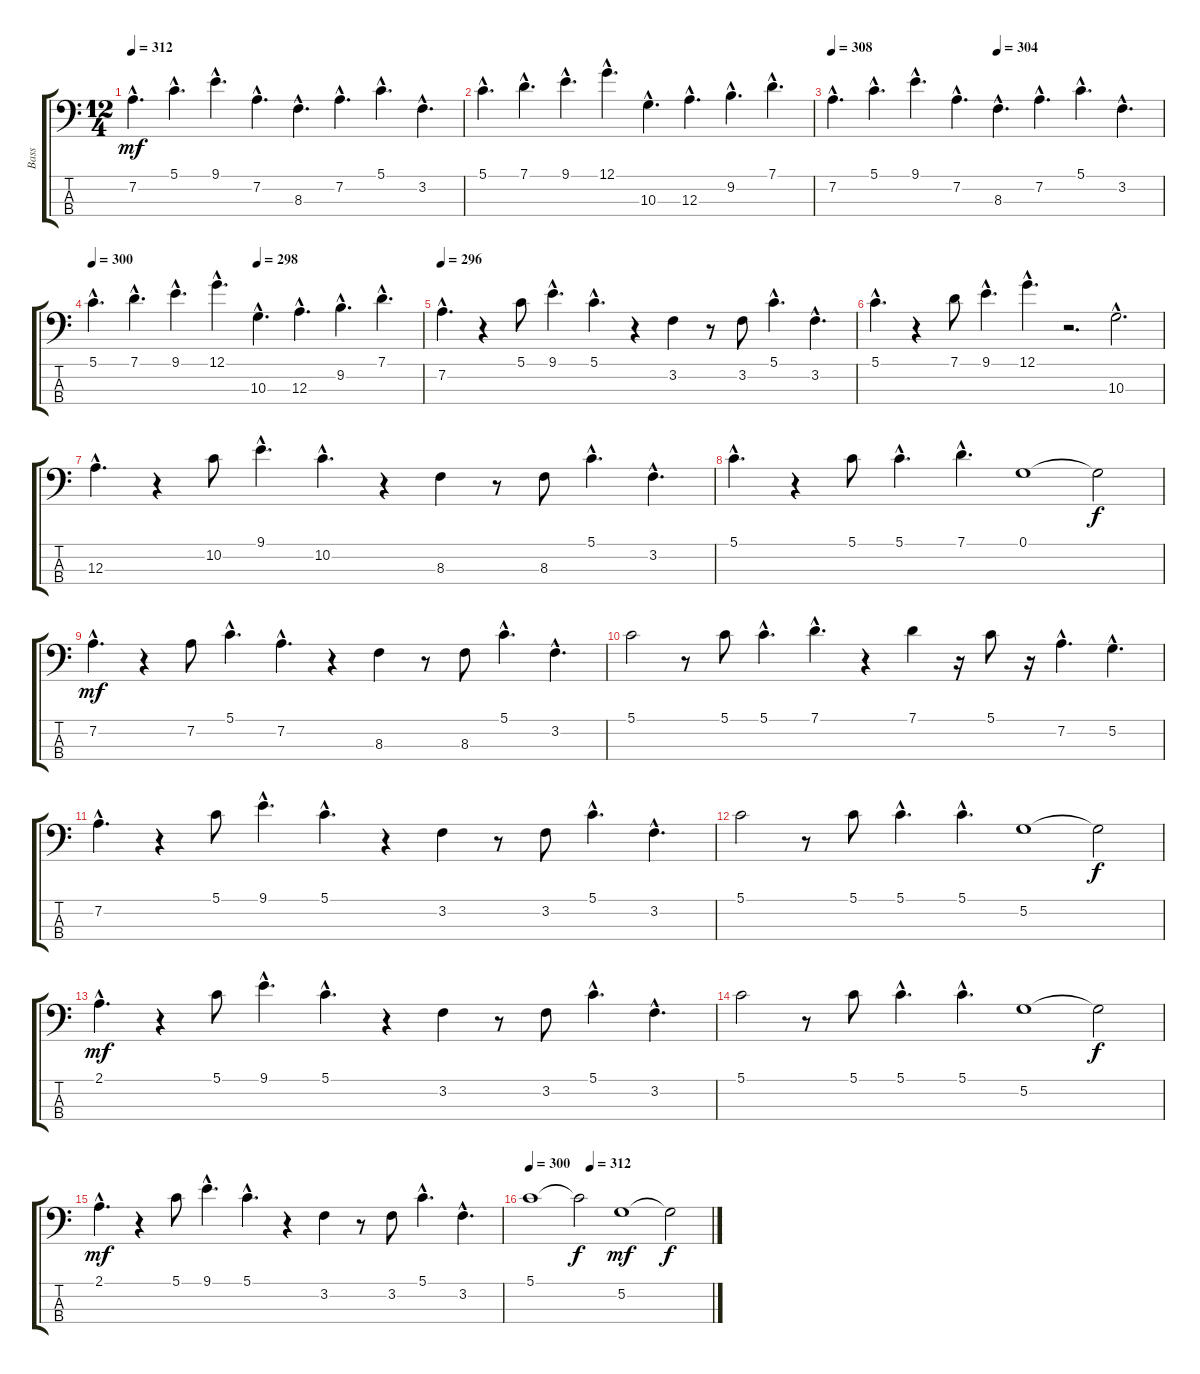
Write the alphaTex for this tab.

\track ("Bass" "Bass") {instrument electricbassfinger}
\staff {score tabs}
\tuning (G2 D2 A1 E1) {hide}
\ts (12 4)
\tempo 312
\clef f4
\ks c
7.2{hac}.4{d dy mf} 5.1{hac}.4{d} 9.1{hac}.4{d} 7.2{hac}.4{d} 8.3{hac}.4{d} 7.2{hac}.4{d} 5.1{hac}.4{d} 3.2{hac}.4{d} |
5.1{hac}.4{d} 7.1{hac}.4{d} 9.1{hac}.4{d} 12.1{hac}.4{d} 10.3{hac}.4{d} 12.3{hac}.4{d} 9.2{hac}.4{d} 7.1{hac}.4{d} |
\tempo 308
\tempo (304 0.5)
7.2{hac}.4{d} 5.1{hac}.4{d} 9.1{hac}.4{d} 7.2{hac}.4{d} 8.3{hac}.4{d} 7.2{hac}.4{d} 5.1{hac}.4{d} 3.2{hac}.4{d} |
\tempo 300
\tempo (298 0.5)
5.1{hac}.4{d} 7.1{hac}.4{d} 9.1{hac}.4{d} 12.1{hac}.4{d} 10.3{hac}.4{d} 12.3{hac}.4{d} 9.2{hac}.4{d} 7.1{hac}.4{d} |
\tempo 296
7.2{hac}.4{d} r.4 5.1.8 9.1{hac}.4{d} 5.1{hac}.4{d} r.4 3.2.4 r.8 3.2.8 5.1{hac}.4{d} 3.2{hac}.4{d} |
5.1{hac}.4{d} r.4 7.1.8 9.1{hac}.4{d} 12.1{hac}.4{d} r.2{d} 10.3{hac}.2{d} |
12.3{hac}.4{d} r.4 10.2.8 9.1{hac}.4{d} 10.2{hac}.4{d} r.4 8.3.4 r.8 8.3.8 5.1{hac}.4{d} 3.2{hac}.4{d} |
5.1{hac}.4{d} r.4 5.1.8 5.1{hac}.4{d} 7.1{hac}.4{d} 0.1.1 0.1{t}.2{dy f} |
7.2{hac}.4{d dy mf} r.4 7.2.8 5.1{hac}.4{d} 7.2{hac}.4{d} r.4 8.3.4 r.8 8.3.8 5.1{hac}.4{d} 3.2{hac}.4{d} |
5.1.2 r.8 5.1.8 5.1{hac}.4{d} 7.1{hac}.4{d} r.4 7.1.4 r.16 5.1.8 r.16 7.2{hac}.4{d} 5.2{hac}.4{d} |
7.2{hac}.4{d} r.4 5.1.8 9.1{hac}.4{d} 5.1{hac}.4{d} r.4 3.2.4 r.8 3.2.8 5.1{hac}.4{d} 3.2{hac}.4{d} |
5.1.2 r.8 5.1.8 5.1{hac}.4{d} 5.1{hac}.4{d} 5.2.1 5.2{t}.2{dy f} |
2.1{hac}.4{d dy mf} r.4 5.1.8 9.1{hac}.4{d} 5.1{hac}.4{d} r.4 3.2.4 r.8 3.2.8 5.1{hac}.4{d} 3.2{hac}.4{d} |
5.1.2 r.8 5.1.8 5.1{hac}.4{d} 5.1{hac}.4{d} 5.2.1 5.2{t}.2{dy f} |
2.1{hac}.4{d dy mf} r.4 5.1.8 9.1{hac}.4{d} 5.1{hac}.4{d} r.4 3.2.4 r.8 3.2.8 5.1{hac}.4{d} 3.2{hac}.4{d} |
\tempo 300
\tempo (312 0.3333333333333333)
5.1.1 5.1{t}.2{dy f} 5.2.1{dy mf} 5.2{t}.2{dy f}
